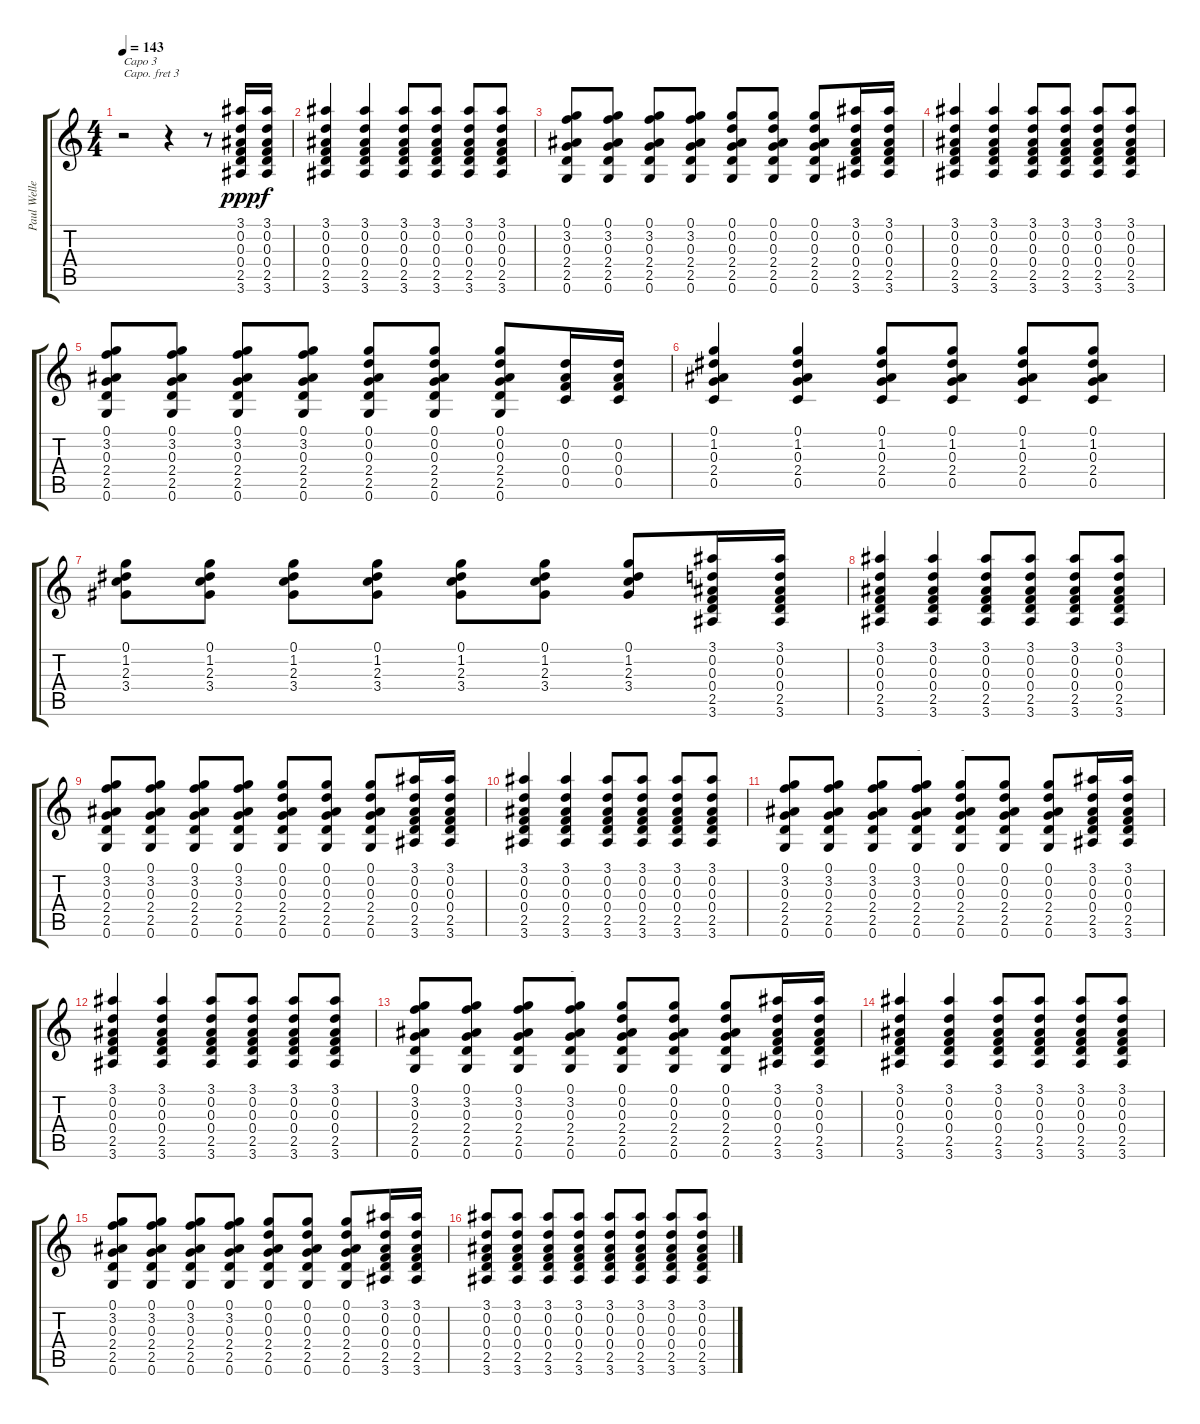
\track ("Paul Weller" "Paul Welle") {instrument acousticguitarsteel}
\staff {score tabs}
\capo 3
\tuning (E4 B3 G3 D3 A2 E2) {hide}
\ts (4 4)
\tempo 143
\clef g2
\ks c
r.2{txt "Capo 3" dy ppp instrument acousticguitarsteel} r.4 r.8 (3.1 0.2 0.3 0.4 2.5 3.6).16 (3.1 0.2 0.3 0.4 2.5 3.6).16{dy f} |
(3.1 0.2 0.3 0.4 2.5 3.6).4 (3.1 0.2 0.3 0.4 2.5 3.6).4 (3.1 0.2 0.3 0.4 2.5 3.6).8 (3.1 0.2 0.3 0.4 2.5 3.6).8 (3.1 0.2 0.3 0.4 2.5 3.6).8 (3.1 0.2 0.3 0.4 2.5 3.6).8 |
(0.1 3.2 0.3 2.4 2.5 0.6).8 (0.1 3.2 0.3 2.4 2.5 0.6).8 (0.1 3.2 0.3 2.4 2.5 0.6).8 (0.1 3.2 0.3 2.4 2.5 0.6).8 (0.1 0.2 0.3 2.4 2.5 0.6).8 (0.1 0.2 0.3 2.4 2.5 0.6).8 (0.1 0.2 0.3 2.4 2.5 0.6).8 (3.1 0.2 0.3 0.4 2.5 3.6).16 (3.1 0.2 0.3 0.4 2.5 3.6).16 |
(3.1 0.2 0.3 0.4 2.5 3.6).4 (3.1 0.2 0.3 0.4 2.5 3.6).4 (3.1 0.2 0.3 0.4 2.5 3.6).8 (3.1 0.2 0.3 0.4 2.5 3.6).8 (3.1 0.2 0.3 0.4 2.5 3.6).8 (3.1 0.2 0.3 0.4 2.5 3.6).8 |
(0.1 3.2 0.3 2.4 2.5 0.6).8 (0.1 3.2 0.3 2.4 2.5 0.6).8 (0.1 3.2 0.3 2.4 2.5 0.6).8 (0.1 3.2 0.3 2.4 2.5 0.6).8 (0.1 0.2 0.3 2.4 2.5 0.6).8 (0.1 0.2 0.3 2.4 2.5 0.6).8 (0.1 0.2 0.3 2.4 2.5 0.6).8 (0.2 0.3 0.4 0.5).16 (0.2 0.3 0.4 0.5).16 |
(0.1 1.2 0.3 2.4 0.5).4 (0.1 1.2 0.3 2.4 0.5).4 (0.1 1.2 0.3 2.4 0.5).8 (0.1 1.2 0.3 2.4 0.5).8 (0.1 1.2 0.3 2.4 0.5).8 (0.1 1.2 0.3 2.4 0.5).8 |
(0.1 1.2 2.3 3.4).8 (0.1 1.2 2.3 3.4).8 (0.1 1.2 2.3 3.4).8 (0.1 1.2 2.3 3.4).8 (0.1 1.2 2.3 3.4).8 (0.1 1.2 2.3 3.4).8 (0.1 1.2 2.3 3.4).8 (3.1 0.2 0.3 0.4 2.5 3.6).16 (3.1 0.2 0.3 0.4 2.5 3.6).16 |
(3.1 0.2 0.3 0.4 2.5 3.6).4 (3.1 0.2 0.3 0.4 2.5 3.6).4 (3.1 0.2 0.3 0.4 2.5 3.6).8 (3.1 0.2 0.3 0.4 2.5 3.6).8 (3.1 0.2 0.3 0.4 2.5 3.6).8 (3.1 0.2 0.3 0.4 2.5 3.6).8 |
(0.1 3.2 0.3 2.4 2.5 0.6).8 (0.1 3.2 0.3 2.4 2.5 0.6).8 (0.1 3.2 0.3 2.4 2.5 0.6).8 (0.1 3.2 0.3 2.4 2.5 0.6).8 (0.1 0.2 0.3 2.4 2.5 0.6).8 (0.1 0.2 0.3 2.4 2.5 0.6).8 (0.1 0.2 0.3 2.4 2.5 0.6).8 (3.1 0.2 0.3 0.4 2.5 3.6).16 (3.1 0.2 0.3 0.4 2.5 3.6).16 |
(3.1 0.2 0.3 0.4 2.5 3.6).4 (3.1 0.2 0.3 0.4 2.5 3.6).4 (3.1 0.2 0.3 0.4 2.5 3.6).8 (3.1 0.2 0.3 0.4 2.5 3.6).8 (3.1 0.2 0.3 0.4 2.5 3.6).8 (3.1 0.2 0.3 0.4 2.5 3.6).8 |
(0.1 3.2 0.3 2.4 2.5 0.6).8 (0.1 3.2 0.3 2.4 2.5 0.6).8 (0.1 3.2 0.3 2.4 2.5 0.6).8 (0.1 3.2 0.3 2.4 2.5 0.6).8{txt "-"} (0.1 0.2 0.3 2.4 2.5 0.6).8{txt "-"} (0.1 0.2 0.3 2.4 2.5 0.6).8 (0.1 0.2 0.3 2.4 2.5 0.6).8 (3.1 0.2 0.3 0.4 2.5 3.6).16 (3.1 0.2 0.3 0.4 2.5 3.6).16 |
(3.1 0.2 0.3 0.4 2.5 3.6).4 (3.1 0.2 0.3 0.4 2.5 3.6).4 (3.1 0.2 0.3 0.4 2.5 3.6).8 (3.1 0.2 0.3 0.4 2.5 3.6).8 (3.1 0.2 0.3 0.4 2.5 3.6).8 (3.1 0.2 0.3 0.4 2.5 3.6).8 |
(0.1 3.2 0.3 2.4 2.5 0.6).8 (0.1 3.2 0.3 2.4 2.5 0.6).8 (0.1 3.2 0.3 2.4 2.5 0.6).8 (0.1 3.2 0.3 2.4 2.5 0.6).8{txt "-"} (0.1 0.2 0.3 2.4 2.5 0.6).8 (0.1 0.2 0.3 2.4 2.5 0.6).8 (0.1 0.2 0.3 2.4 2.5 0.6).8 (3.1 0.2 0.3 0.4 2.5 3.6).16 (3.1 0.2 0.3 0.4 2.5 3.6).16 |
(3.1 0.2 0.3 0.4 2.5 3.6).4 (3.1 0.2 0.3 0.4 2.5 3.6).4 (3.1 0.2 0.3 0.4 2.5 3.6).8 (3.1 0.2 0.3 0.4 2.5 3.6).8 (3.1 0.2 0.3 0.4 2.5 3.6).8 (3.1 0.2 0.3 0.4 2.5 3.6).8 |
(0.1 3.2 0.3 2.4 2.5 0.6).8 (0.1 3.2 0.3 2.4 2.5 0.6).8 (0.1 3.2 0.3 2.4 2.5 0.6).8 (0.1 3.2 0.3 2.4 2.5 0.6).8 (0.1 0.2 0.3 2.4 2.5 0.6).8 (0.1 0.2 0.3 2.4 2.5 0.6).8 (0.1 0.2 0.3 2.4 2.5 0.6).8 (3.1 0.2 0.3 0.4 2.5 3.6).16 (3.1 0.2 0.3 0.4 2.5 3.6).16 |
(3.1 0.2 0.3 0.4 2.5 3.6).8 (3.1 0.2 0.3 0.4 2.5 3.6).8 (3.1 0.2 0.3 0.4 2.5 3.6).8 (3.1 0.2 0.3 0.4 2.5 3.6).8 (3.1 0.2 0.3 0.4 2.5 3.6).8 (3.1 0.2 0.3 0.4 2.5 3.6).8 (3.1 0.2 0.3 0.4 2.5 3.6).8 (3.1 0.2 0.3 0.4 2.5 3.6).8
